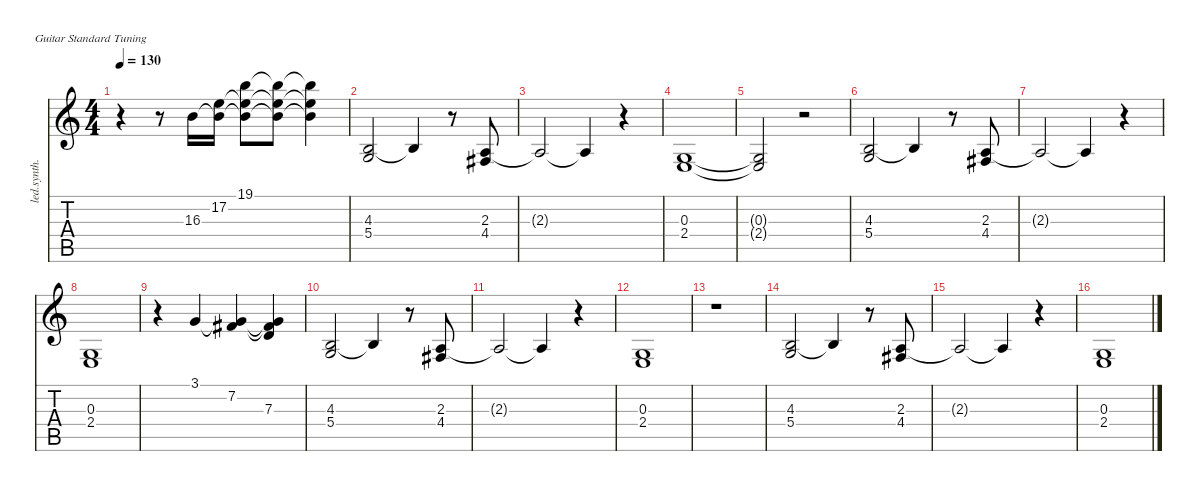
\defaultSystemsLayout 4
\hideDynamics
\bracketExtendMode nobrackets
\otherSystemsTrackNameOrientation horizontal
\track ("Track 2" "led.synth.") {instrument lead1square}
\staff {score tabs}
\tuning (E4 B3 G3 D3 A2 E2)
\ts (4 4)
\tempo 130
\clef g2
\ks c
r.4{dy f} r.8 16.3.16 (17.2 16.3{t}).16 (19.1 17.2{t} 16.3{t}).8 (19.1{t} 17.2{t} 16.3{t}).8 (19.1{t} 17.2{t} 16.3{t}).4 |
(4.3 5.4).2 4.3{t}.4 r.8 (2.3 4.4{acc #}).8 |
2.3{t}.2 2.3{t}.4 r.4 |
(0.3 2.4).1 |
(0.3{t} 2.4{t}).2 r.2 |
(4.3 5.4).2 4.3{t}.4 r.8 (2.3 4.4{acc #}).8 |
2.3{t}.2 2.3{t}.4 r.4 |
(0.3 2.4).1 |
r.4 3.1.4 (7.2{acc #} 3.1{t}).4 (3.1{t} 7.2{t acc #} 7.3).4 |
(4.3 5.4).2 4.3{t}.4 r.8 (2.3 4.4{acc #}).8 |
2.3{t}.2 2.3{t}.4 r.4 |
(0.3 2.4).1 |
r.1 |
(4.3 5.4).2 4.3{t}.4 r.8 (2.3 4.4{acc #}).8 |
2.3{t}.2 2.3{t}.4 r.4 |
(0.3 2.4).1
